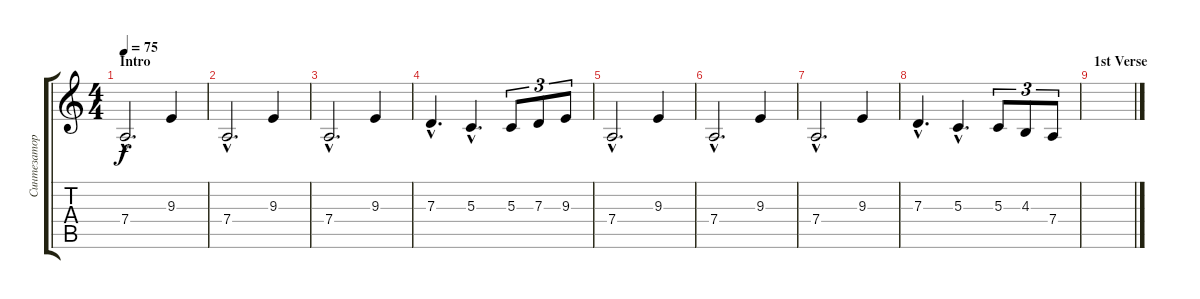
\track ("Синтезатор" "Синтезатор") {instrument synthstrings2}
\staff {score tabs}
\tuning (E4 B3 G3 D3 A2 E2) {hide}
\ts (4 4)
\section ("" "Intro")
\tempo 75
\clef g2
\ks c
7.4{hac}.2{d dy f instrument synthstrings2} 9.3.4 |
7.4{hac}.2{d} 9.3.4 |
7.4{hac}.2{d} 9.3.4 |
7.3{hac}.4{d} 5.3{hac}.4{d} 5.3.8{tu (3 2)} 7.3.8{tu (3 2)} 9.3.8{tu (3 2)} |
7.4{hac}.2{d} 9.3.4 |
7.4{hac}.2{d} 9.3.4 |
7.4{hac}.2{d} 9.3.4 |
7.3{hac}.4{d} 5.3{hac}.4{d} 5.3.8{tu (3 2)} 4.3.8{tu (3 2)} 7.4.8{tu (3 2)} |
\section ("" "1st Verse")
